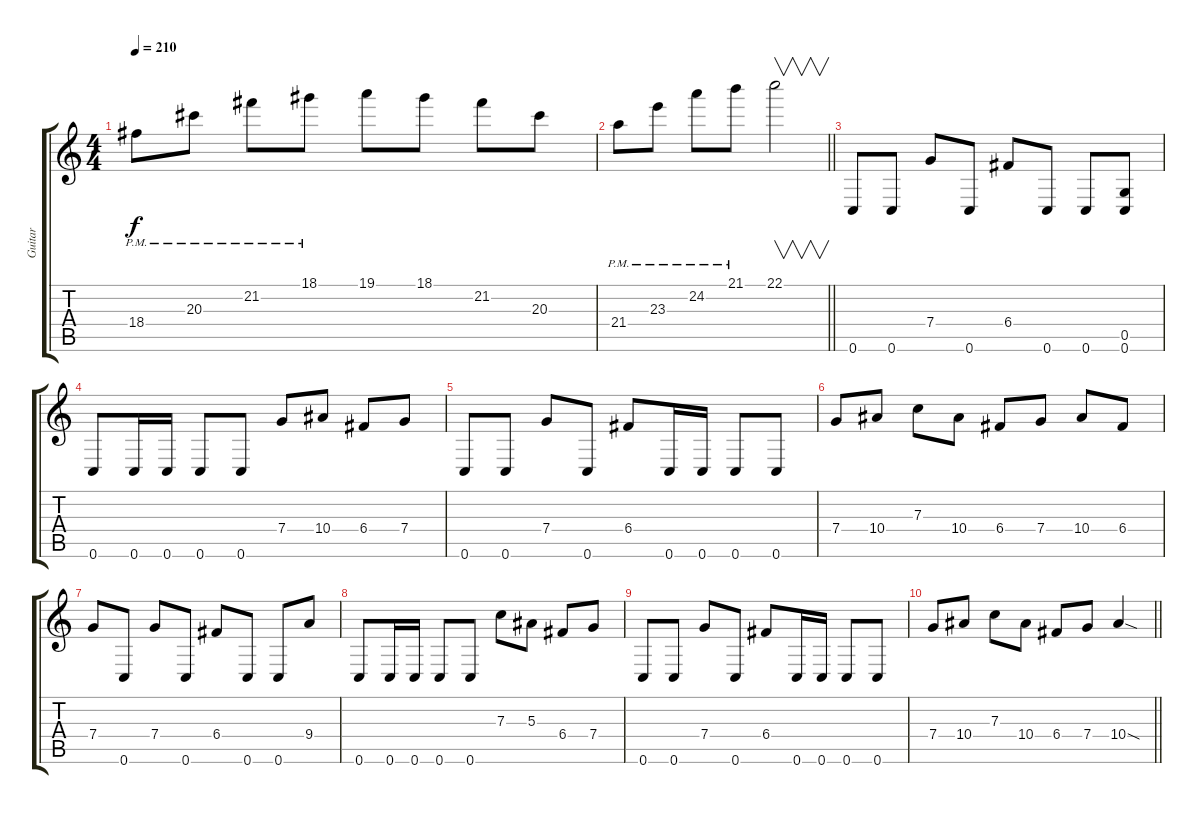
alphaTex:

\track ("Guitar" "Guitar") {instrument distortionguitar}
\staff {score tabs}
\tuning (D4 A3 F3 C3 G2 C2) {hide}
\ts (4 4)
\tempo 210
\clef g2
\ks c
18.4{pm}.8{dy f} 20.3{pm}.8 21.2{pm}.8 18.1{pm}.8 19.1.8 18.1.8 21.2.8 20.3.8 |
\barLineRight lightlight
21.4{pm}.8 23.3{pm}.8 24.2{pm}.8 21.1{pm}.8 22.1.2{v} |
0.6.8{balance 0} 0.6.8 7.4.8 0.6.8 6.4.8 0.6.8 0.6.8 (0.5 0.6).8 |
0.6.8 0.6.16 0.6.16 0.6.8 0.6.8 7.4.8 10.4.8 6.4.8 7.4.8 |
0.6.8 0.6.8 7.4.8 0.6.8 6.4.8 0.6.16 0.6.16 0.6.8 0.6.8 |
7.4.8 10.4.8 7.3.8 10.4.8 6.4.8 7.4.8 10.4.8 6.4.8 |
7.4.8 0.6.8 7.4.8 0.6.8 6.4.8 0.6.8 0.6.8 9.4.8 |
0.6.8 0.6.16 0.6.16 0.6.8 0.6.8 7.3.8 5.3.8 6.4.8 7.4.8 |
0.6.8 0.6.8 7.4.8 0.6.8 6.4.8 0.6.16 0.6.16 0.6.8 0.6.8 |
\barLineRight lightlight
7.4.8 10.4.8 7.3.8 10.4.8 6.4.8 7.4.8 10.4{sod}.4
